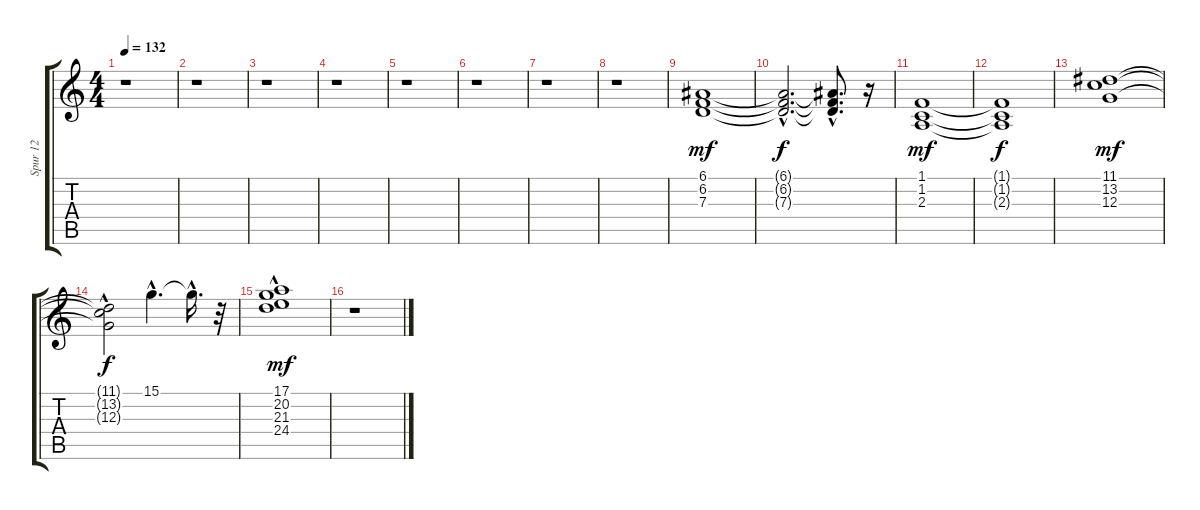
\track ("Spur 12" "Spur 12") {instrument pad4choir}
\staff {score tabs}
\tuning (E4 B3 G3 D3 A2 E2) {hide}
\ts (4 4)
\tempo 132
\clef g2
\ks c
r.1{dy f} |
r.1 |
r.1 |
r.1 |
r.1 |
r.1 |
r.1 |
r.1 |
(6.1 6.2 7.3).1{dy mf} |
(6.1{hac t} 6.2{hac t} 7.3{hac t}).2{d dy f} (6.1{hac t} 6.2{hac t} 7.3{hac t}).8{d} r.16 |
(1.1 1.2 2.3).1{dy mf} |
(1.1{t} 1.2{t} 2.3{t}).1{dy f} |
(11.1 13.2 12.3).1{dy mf} |
(11.1{hac t} 13.2{hac t} 12.3{hac t}).2{dy f} 15.1{hac}.4{d} 15.1{hac t}.16{d} r.32 |
(17.1 20.2 21.3 24.4{hac}).1{dy mf} |
r.1
